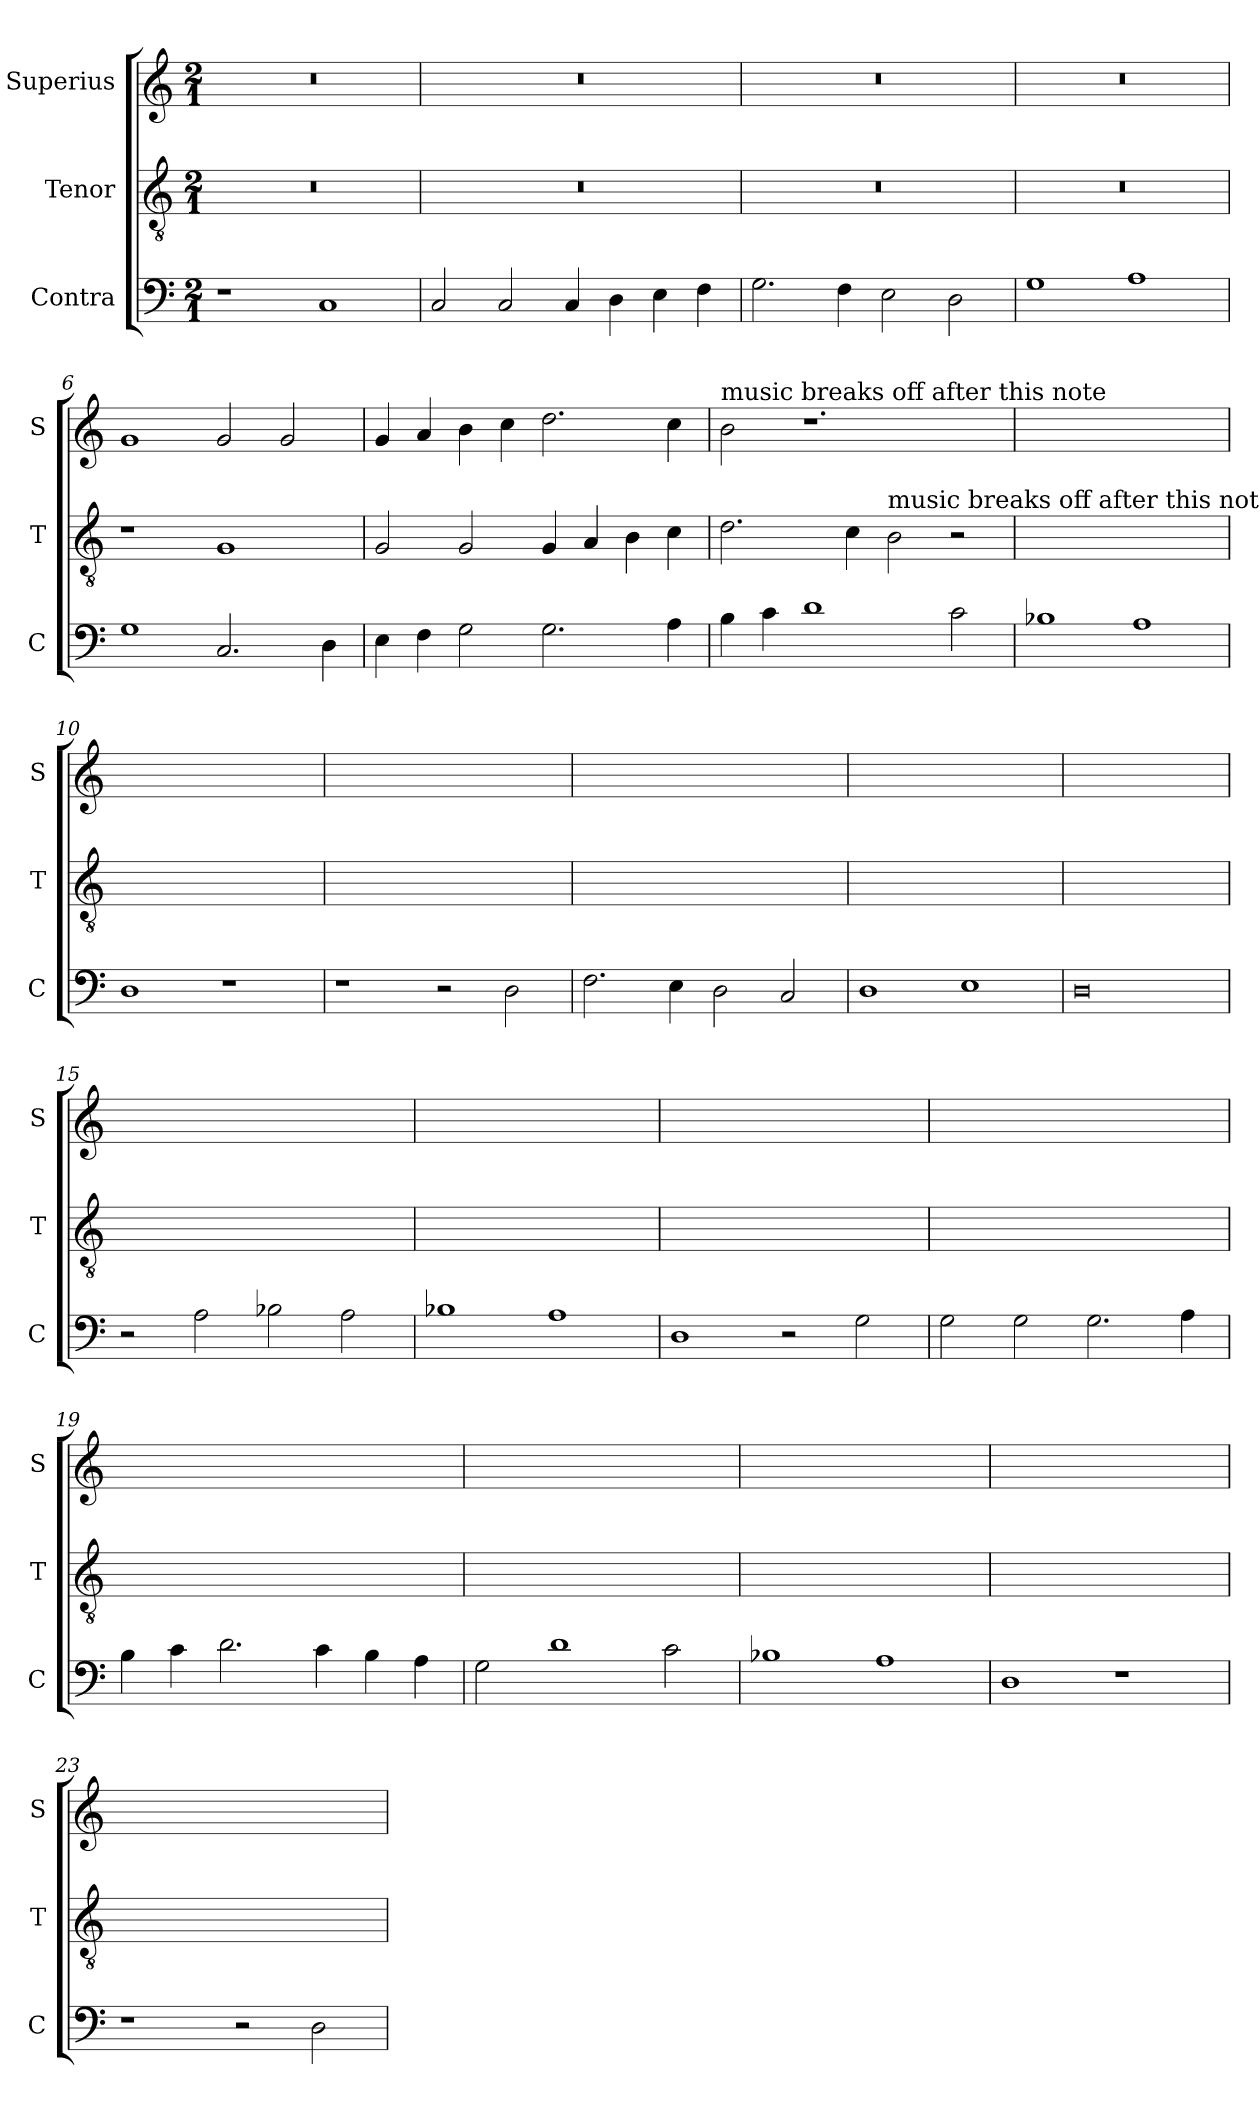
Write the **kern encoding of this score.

**kern	**kern	**kern
*part3	*part2	*part1
*staff3	*staff2	*staff1
*I"Contra	*I"Tenor	*I"Superius
*I'C	*I'T	*I'S
*clefF4	*clefGv2	*clefG2
*k[]	*k[]	*k[]
*M2/1	*M2/1	*M2/1
=	=	=
1r	0r	0r
1C	.	.
=3	=3	=3
2C	0r	0r
2C	.	.
4C	.	.
4D	.	.
4E	.	.
4F	.	.
=4	=4	=4
2.G	0r	0r
4F	.	.
2E	.	.
2D	.	.
=5	=5	=5
1G	0r	0r
1A	.	.
=6	=6	=6
1G	1r	1g
2.C	1G	2g
.	.	2g
4D	.	.
=7	=7	=7
4E	2G	4g
4F	.	4a
2G	2G	4b
.	.	4cc
2.G	4G	2.dd
.	4A	.
.	4B	.
4A	4c	4cc
=8	=8	=8
!	!	!LO:TX:a:t=music breaks off after this note
4B	2.d	2b
4c	.	.
1d	.	1.r
.	4c	.
!	!LO:TX:a:t=music breaks off after this note	!
.	2B	.
2c	2r	.
=9	=9	=9
1B-X	0ryy	0ryy
1A	.	.
=10	=10	=10
1D	0ryy	0ryy
1r	.	.
=11	=11	=11
1r	0ryy	0ryy
2r	.	.
2D	.	.
=12	=12	=12
2.F	0ryy	0ryy
4E	.	.
2D	.	.
2C	.	.
=13	=13	=13
1D	0ryy	0ryy
1E	.	.
=14	=14	=14
0D	0ryy	0ryy
=15	=15	=15
2r	0ryy	0ryy
2A	.	.
2B-X	.	.
2A	.	.
=16	=16	=16
1B-X	0ryy	0ryy
1A	.	.
=17	=17	=17
1D	0ryy	0ryy
2r	.	.
2G	.	.
=18	=18	=18
2G	0ryy	0ryy
2G	.	.
2.G	.	.
4A	.	.
=19	=19	=19
4B	0ryy	0ryy
4c	.	.
2.d	.	.
4c	.	.
4B	.	.
4A	.	.
=20	=20	=20
2G	0ryy	0ryy
1d	.	.
2c	.	.
=21	=21	=21
1B-X	0ryy	0ryy
1A	.	.
=22	=22	=22
1D	0ryy	0ryy
1r	.	.
=23	=23	=23
1r	0ryy	0ryy
2r	.	.
2D	.	.
=	=	=
*-	*-	*-
